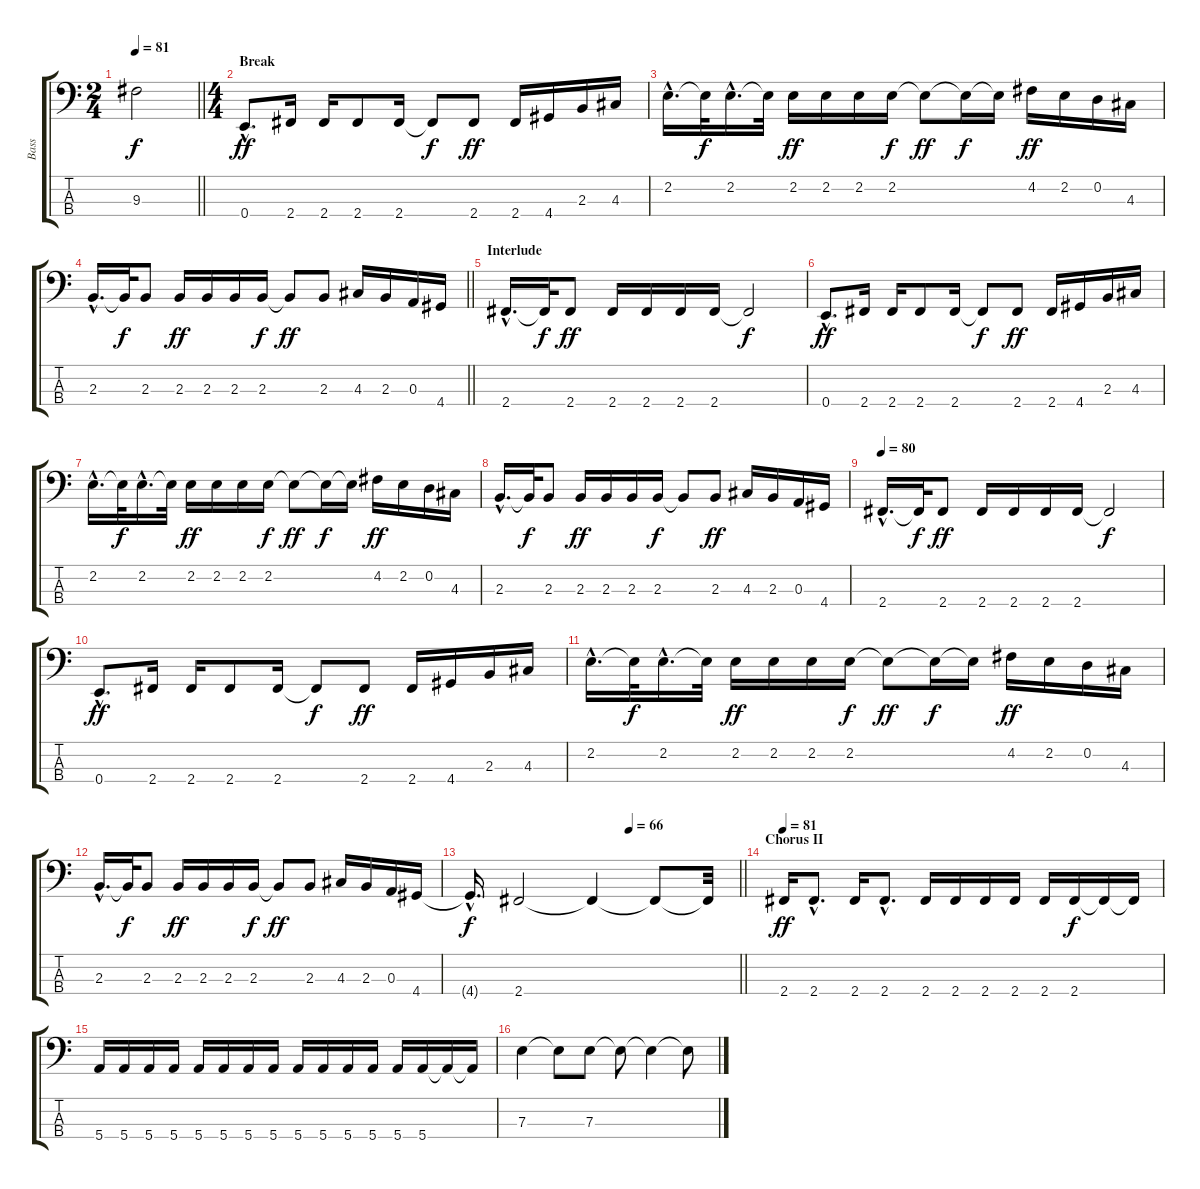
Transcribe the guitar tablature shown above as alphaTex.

\track ("Bass" "Bass") {instrument electricbasspick}
\staff {score tabs}
\tuning (G2 D2 A1 E1) {hide}
\ts (2 4)
\tempo 81
\clef f4
\barLineRight lightlight
\ks c
9.3{t}.2{dy f} |
\ts (4 4)
\section ("" "Break")
0.4{hac}.8{d dy ff} 2.4.16 2.4.16 2.4.8 2.4.16 2.4{t}.8{dy f} 2.4.8{dy ff} 2.4.16 4.4.16 2.3.16 4.3.16 |
2.2{hac}.16{d} 2.2{t}.32{dy f} 2.2{hac}.16{d} 2.2{t}.32 2.2.16{dy ff} 2.2.16 2.2.16 2.2.16{dy f} 2.2{t}.8{dy ff} 2.2{t}.16{dy f} 2.2{t}.16 4.2.16{dy ff} 2.2.16 0.2.16 4.3.16 |
\barLineRight lightlight
2.3{hac}.16{d} 2.3{t}.32{dy f} 2.3.8 2.3.16{dy ff} 2.3.16 2.3.16 2.3.16{dy f} 2.3{t}.8{dy ff} 2.3.8 4.3.16 2.3.16 0.3.16 4.4.16 |
\section ("" "Interlude")
2.4{hac}.16{d} 2.4{t}.32{dy f} 2.4.8{dy ff} 2.4.16 2.4.16 2.4.16 2.4.16 2.4{t}.2{dy f} |
0.4{hac}.8{d dy ff} 2.4.16 2.4.16 2.4.8 2.4.16 2.4{t}.8{dy f} 2.4.8{dy ff} 2.4.16 4.4.16 2.3.16 4.3.16 |
2.2{hac}.16{d} 2.2{t}.32{dy f} 2.2{hac}.16{d} 2.2{t}.32 2.2.16{dy ff} 2.2.16 2.2.16 2.2.16{dy f} 2.2{t}.8{dy ff} 2.2{t}.16{dy f} 2.2{t}.16 4.2.16{dy ff} 2.2.16 0.2.16 4.3.16 |
2.3{hac}.16{d} 2.3{t}.32{dy f} 2.3.8 2.3.16{dy ff} 2.3.16 2.3.16 2.3.16{dy f} 2.3{t}.8 2.3.8{dy ff} 4.3.16 2.3.16 0.3.16 4.4.16 |
\tempo 80
2.4{hac}.16{d} 2.4{t}.32{dy f} 2.4.8{dy ff} 2.4.16 2.4.16 2.4.16 2.4.16 2.4{t}.2{dy f} |
0.4{hac}.8{d dy ff} 2.4.16 2.4.16 2.4.8 2.4.16 2.4{t}.8{dy f} 2.4.8{dy ff} 2.4.16 4.4.16 2.3.16 4.3.16 |
2.2{hac}.16{d} 2.2{t}.32{dy f} 2.2{hac}.16{d} 2.2{t}.32 2.2.16{dy ff} 2.2.16 2.2.16 2.2.16{dy f} 2.2{t}.8{dy ff} 2.2{t}.16{dy f} 2.2{t}.16 4.2.16{dy ff} 2.2.16 0.2.16 4.3.16 |
2.3{hac}.16{d} 2.3{t}.32{dy f} 2.3.8 2.3.16{dy ff} 2.3.16 2.3.16 2.3.16{dy f} 2.3{t}.8{dy ff} 2.3.8 4.3.16 2.3.16 0.3.16 4.4.16 |
\tempo (66 0.59375)
\barLineRight lightlight
4.4{hac t}.16{d dy f} 2.4.2 2.4{t}.4 2.4{t}.8 2.4{t}.32 |
\section ("" "Chorus II")
\tempo 81
2.4.16{dy ff} 2.4{hac}.8{d} 2.4.16 2.4{hac}.8{d} 2.4.16 2.4.16 2.4.16 2.4.16 2.4.16 2.4.16{dy f} 2.4{t}.16 2.4{t}.16 |
5.4.16 5.4.16 5.4.16 5.4.16 5.4.16 5.4.16 5.4.16 5.4.16 5.4.16 5.4.16 5.4.16 5.4.16 5.4.16 5.4.16 5.4{t}.16 5.4{t}.16 |
7.3.4 7.3{t}.8 7.3.8 7.3{t}.8 7.3{t}.4 7.3{t}.8
